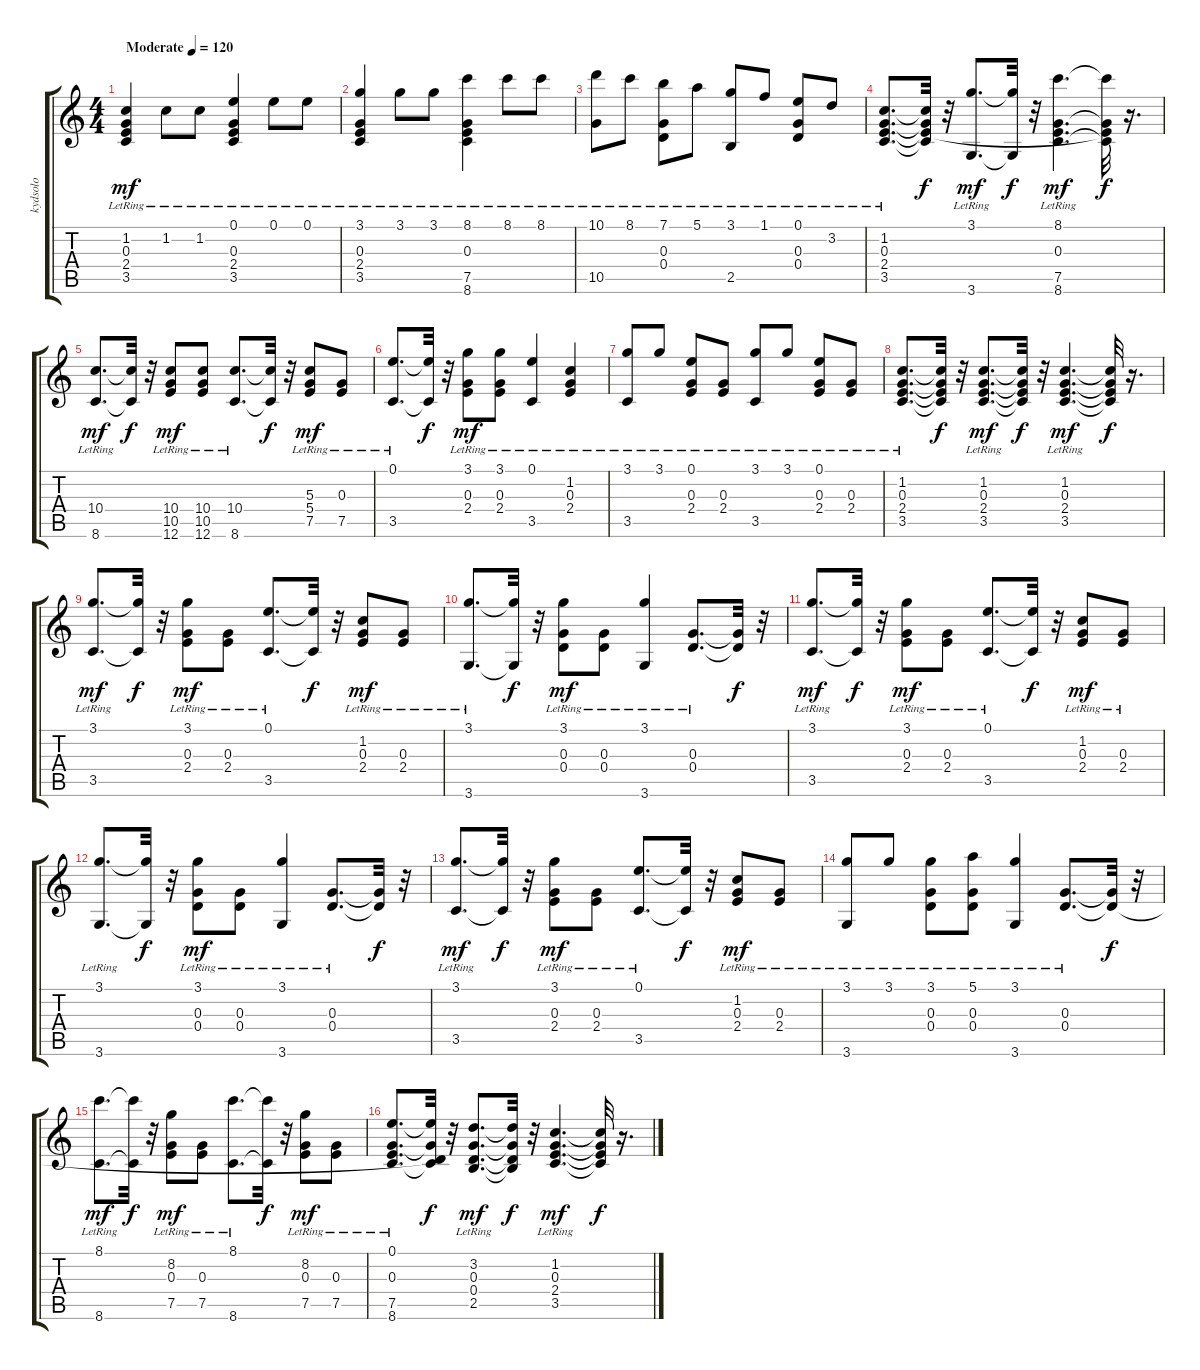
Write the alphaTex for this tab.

\track ("kydsolo" "kydsolo") {instrument acousticguitarsteel}
\staff {score tabs}
\tuning (E4 B3 G3 D3 A2 E2) {hide}
\ts (4 4)
\tempo (120 "Moderate")
\clef g2
\ks c
(1.2{lr} 0.3{lr} 2.4{lr} 3.5{lr}).4{dy mf instrument acousticguitarsteel} 1.2{lr}.8 1.2{lr}.8 (0.1{lr} 0.3{lr} 2.4{lr} 3.5{lr}).4 0.1{lr}.8 0.1{lr}.8 |
(3.1{lr} 0.3{lr} 2.4{lr} 3.5{lr}).4 3.1{lr}.8 3.1{lr}.8 (8.1{lr} 0.3{lr} 7.5{lr} 8.6{lr}).4 8.1{lr}.8 8.1{lr}.8 |
(10.1{lr} 10.5).8 8.1{lr}.8 (7.1{lr} 0.3{lr} 0.4{lr}).8 5.1{lr}.8 (3.1{lr} 2.5{lr}).8 1.1{lr}.8 (0.1{lr} 0.3{lr} 0.4{lr}).8 3.2{lr}.8 |
(1.2{lr} 0.3{lr} 2.4{lr} 3.5{lr}).8{d} (1.2{t} 0.3{t} 2.4{t} 3.5{t}).32{dy f} r.32 (3.1{lr} 3.6{lr}).8{d dy mf} (3.1{t} 3.6{t}).32{dy f} r.32 (8.1{lr} 0.3{lr} 7.5{lr} 8.6{lr}).4{d dy mf} (8.1{t} 0.3{t} 2.4{t} 8.6{t}).32{dy f} r.16{d} |
(10.4{lr} 8.6{lr}).8{d dy mf} (10.4{t} 8.6{t}).32{dy f} r.32 (10.4{lr} 10.5{lr} 12.6{lr}).8{dy mf} (10.4{lr} 10.5{lr} 12.6{lr}).8 (10.4{lr} 8.6{lr}).8{d} (10.4{t} 8.6{t}).32{dy f} r.32 (5.3{lr} 5.4{lr} 7.5{lr}).8{dy mf} (0.3{lr} 7.5{lr}).8 |
(0.1{lr} 3.5{lr}).8{d} (0.1{t} 3.5{t}).32{dy f} r.32 (3.1{lr} 0.3{lr} 2.4{lr}).8{dy mf} (3.1{lr} 0.3{lr} 2.4{lr}).8 (0.1{lr} 3.5{lr}).4 (1.2{lr} 0.3{lr} 2.4{lr}).4 |
(3.1{lr} 3.5{lr}).8 3.1{lr}.8 (0.1{lr} 0.3{lr} 2.4{lr}).8 (0.3{lr} 2.4{lr}).8 (3.1{lr} 3.5{lr}).8 3.1{lr}.8 (0.1{lr} 0.3{lr} 2.4{lr}).8 (0.3{lr} 2.4{lr}).8 |
(1.2{lr} 0.3{lr} 2.4{lr} 3.5{lr}).8{d} (1.2{t} 0.3{t} 2.4{t} 3.5{t}).32{dy f} r.32 (1.2{lr} 0.3{lr} 2.4{lr} 3.5{lr}).8{d dy mf} (1.2{t} 0.3{t} 2.4{t} 3.5{t}).32{dy f} r.32 (1.2{lr} 0.3{lr} 2.4{lr} 3.5{lr}).4{d dy mf} (1.2{t} 0.3{t} 2.4{t} 3.5{t}).32{dy f} r.16{d} |
(3.1{lr} 3.5{lr}).8{d dy mf} (3.1{t} 3.5{t}).32{dy f} r.32 (3.1{lr} 0.3{lr} 2.4{lr}).8{dy mf} (0.3{lr} 2.4{lr}).8 (0.1{lr} 3.5{lr}).8{d} (0.1{t} 3.5{t}).32{dy f} r.32 (1.2{lr} 0.3{lr} 2.4{lr}).8{dy mf} (0.3{lr} 2.4{lr}).8 |
(3.1{lr} 3.6{lr}).8{d} (3.1{t} 3.6{t}).32{dy f} r.32 (3.1{lr} 0.3{lr} 0.4{lr}).8{dy mf} (0.3{lr} 0.4{lr}).8 (3.1{lr} 3.6{lr}).4 (0.3{lr} 0.4{lr}).8{d} (0.3{t} 0.4{t}).32{dy f} r.32 |
(3.1{lr} 3.5{lr}).8{d dy mf} (3.1{t} 3.5{t}).32{dy f} r.32 (3.1{lr} 0.3{lr} 2.4{lr}).8{dy mf} (0.3{lr} 2.4{lr}).8 (0.1{lr} 3.5{lr}).8{d} (0.1{t} 3.5{t}).32{dy f} r.32 (1.2{lr} 0.3{lr} 2.4{lr}).8{dy mf} (0.3{lr} 2.4{lr}).8 |
(3.1{lr} 3.6{lr}).8{d} (3.1{t} 3.6{t}).32{dy f} r.32 (3.1{lr} 0.3{lr} 0.4{lr}).8{dy mf} (0.3{lr} 0.4{lr}).8 (3.1{lr} 3.6{lr}).4 (0.3{lr} 0.4{lr}).8{d} (0.3{t} 0.4{t}).32{dy f} r.32 |
(3.1{lr} 3.5{lr}).8{d dy mf} (3.1{t} 3.5{t}).32{dy f} r.32 (3.1{lr} 0.3{lr} 2.4{lr}).8{dy mf} (0.3{lr} 2.4{lr}).8 (0.1{lr} 3.5{lr}).8{d} (0.1{t} 3.5{t}).32{dy f} r.32 (1.2{lr} 0.3{lr} 2.4{lr}).8{dy mf} (0.3{lr} 2.4{lr}).8 |
(3.1{lr} 3.6{lr}).8 3.1{lr}.8 (3.1{lr} 0.3{lr} 0.4{lr}).8 (5.1{lr} 0.3{lr} 0.4{lr}).8 (3.1{lr} 3.6{lr}).4 (0.3{lr} 0.4{lr}).8{d} (0.3{t} 0.4{t}).32{dy f} r.32 |
(8.1{lr} 8.6{lr}).8{d dy mf} (8.1{t} 8.6{t}).32{dy f} r.32 (8.2{lr} 0.3{lr} 7.5{lr}).8{dy mf} (0.3{lr} 7.5{lr}).8 (8.1{lr} 8.6{lr}).8{d} (8.1{t} 8.6{t}).32{dy f} r.32 (8.2{lr} 0.3{lr} 7.5{lr}).8{dy mf} (0.3{lr} 7.5{lr}).8 |
(0.1{lr} 0.3{lr} 7.5{lr} 8.6{lr}).8{d} (0.1{t} 0.3{t} 0.4{t} 8.6{t}).32{dy f} r.32 (3.2{lr} 0.3{lr} 0.4{lr} 2.5{lr}).8{d dy mf} (3.2{t} 0.3{t} 0.4{t} 2.5{t}).32{dy f} r.32 (1.2{lr} 0.3{lr} 2.4{lr} 3.5{lr}).4{d dy mf} (1.2{t} 0.3{t} 2.4{t} 3.5{t}).32{dy f} r.16{d}
